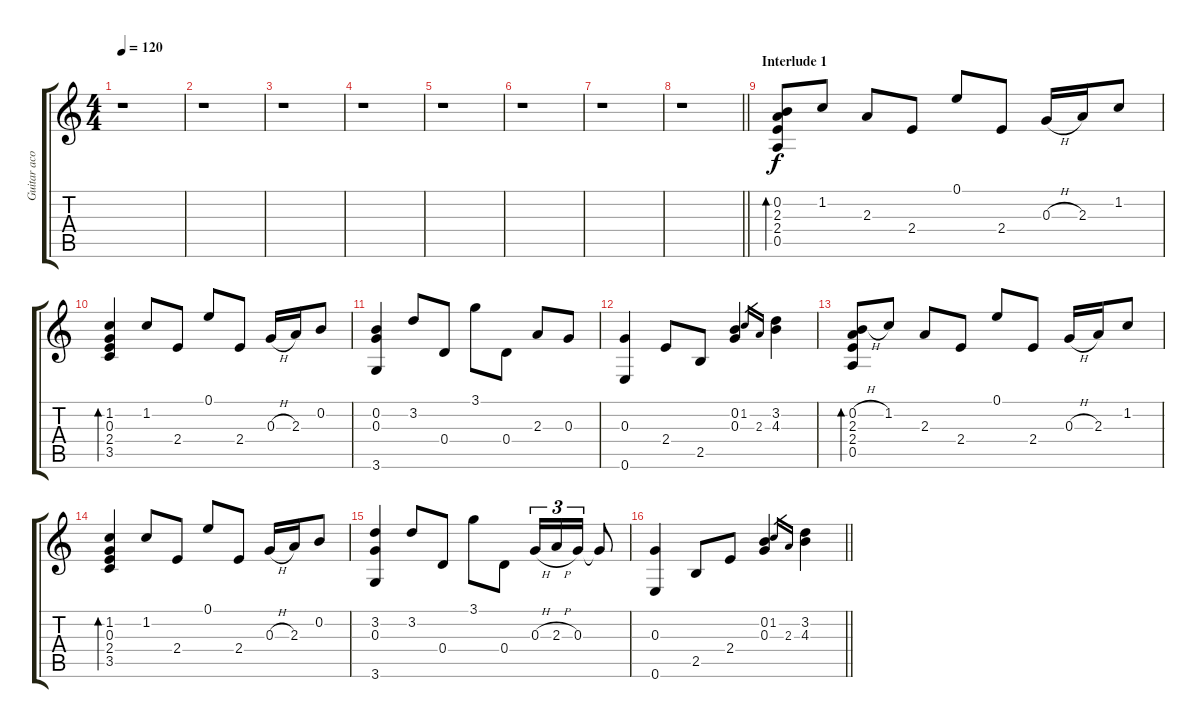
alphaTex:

\track ("Guitar acoustic 1" "Guitar aco") {instrument acousticguitarsteel}
\staff {score tabs}
\tuning (E4 B3 G3 D3 A2 E2) {hide}
\ts (4 4)
\tempo 120
\clef g2
\ks c
r.1{dy f} |
r.1 |
r.1 |
r.1 |
r.1 |
r.1 |
r.1 |
\barLineRight lightlight
r.1 |
\section ("" "Interlude 1")
(0.2 2.3 2.4 0.5).8{bd 120} 1.2.8 2.3.8 2.4.8 0.1.8 2.4.8 0.3{h}.16 2.3.16 1.2.8 |
(1.2 0.3 2.4 3.5).4{bd 120} 1.2.8 2.4.8 0.1.8 2.4.8 0.3{h}.16 2.3.16 0.2.8 |
(0.2 0.3 3.6).4 3.2.8 0.4.8 3.1.8 0.4.8 2.3.8 0.3.8 |
(0.3 0.6).4 2.4.8 2.5.8 (0.2 0.3).4 1.2.16{gr} 2.3.16{gr} (3.2 4.3).4 |
(0.2{h} 2.3 2.4 0.5).8{bd 120} 1.2.8 2.3.8 2.4.8 0.1.8 2.4.8 0.3{h}.16 2.3.16 1.2.8 |
(1.2 0.3 2.4 3.5).4{bd 120} 1.2.8 2.4.8 0.1.8 2.4.8 0.3{h}.16 2.3.16 0.2.8 |
(3.2 0.3 3.6).4 3.2.8 0.4.8 3.1.8 0.4.8 0.3{h}.16{tu (3 2)} 2.3{h}.16{tu (3 2)} 0.3.16{tu (3 2)} 0.3{t}.8 |
\barLineRight lightlight
(0.3 0.6).4 2.5.8 2.4.8 (0.2 0.3).4 1.2.16{gr} 2.3.16{gr} (3.2 4.3).4
